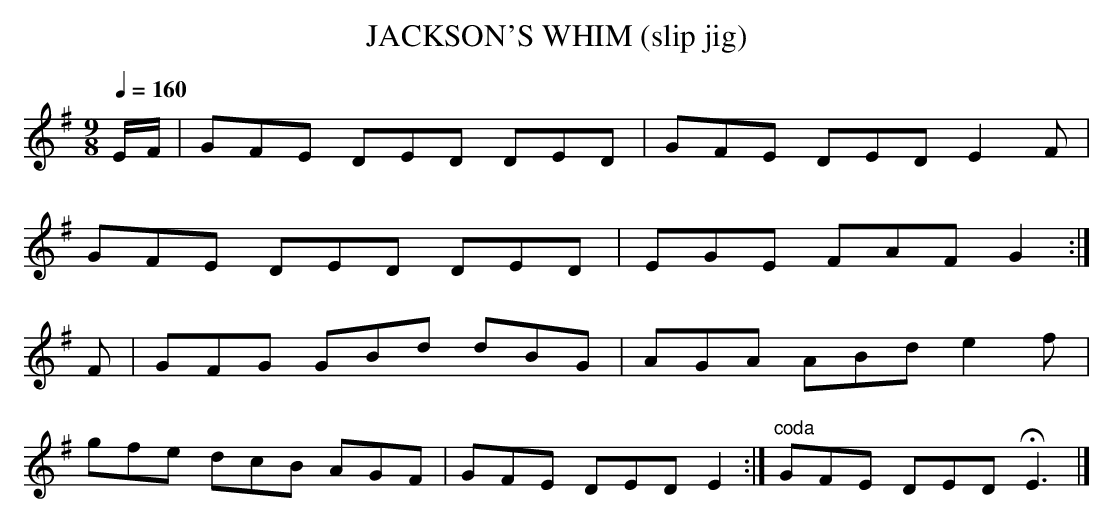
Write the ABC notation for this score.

X:1
T:JACKSON'S WHIM (slip jig)
L:1/8
M:9/8
Q:1/4=160
K:G
E/F/|GFE DED DED|GFE DED E2F|
GFE DED DED|EGE FAF G2 :|
F|GFG GBd dBG|AGA ABd e2f|
gfe dcB AGF|GFE DED E2 :|\
"^coda"GFE DED HE3|]
